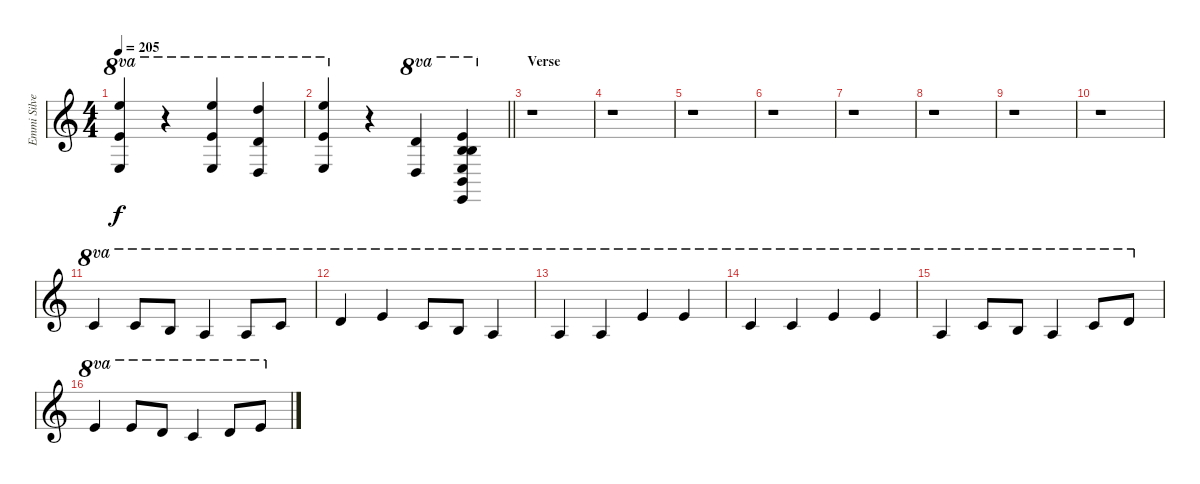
\track ("Emmi Silvennoinen" "Emmi Silve") {instrument stringensemble1}
\staff {score}
\tuning (E4 B3 G3 D3 A2 D2) {hide}
\ts (4 4)
\tempo 205
\clef g2
\ks c
(24.1 21.3 19.5).4{ot 8va dy f} r.4{ot 8va} (24.1 21.3 19.5).4{ot 8va} (22.1 24.4 24.6).4{ot 8va} |
\barLineRight lightlight
(24.1 21.3 19.5).4{ot 8va} r.4 (24.4 24.6).4{ot 8va} (12.1 12.2 16.3 14.4 14.5 14.6).4{ot 8va} |
\section ("" "Verse")
r.1 |
r.1 |
r.1 |
r.1 |
r.1 |
r.1 |
r.1 |
r.1 |
8.1.4{ot 8va} 8.1.8{ot 8va} 7.1.8{ot 8va} 5.1.4{ot 8va} 5.1.8{ot 8va} 8.1.8{ot 8va} |
10.1.4{ot 8va} 12.1.4{ot 8va} 13.2.8{ot 8va} 12.2.8{ot 8va} 10.2.4{ot 8va} |
10.2.4{ot 8va} 10.2.4{ot 8va} 12.1.4{ot 8va} 12.1.4{ot 8va} |
13.2.4{ot 8va} 13.2.4{ot 8va} 12.1.4{ot 8va} 12.1.4{ot 8va} |
10.2.4{ot 8va} 8.1.8{ot 8va} 7.1.8{ot 8va} 5.1.4{ot 8va} 8.1.8{ot 8va} 10.1.8{ot 8va} |
12.1.4{ot 8va} 12.1.8{ot 8va} 10.1.8{ot 8va} 8.1.4{ot 8va} 10.1.8{ot 8va} 12.1.8{ot 8va}
